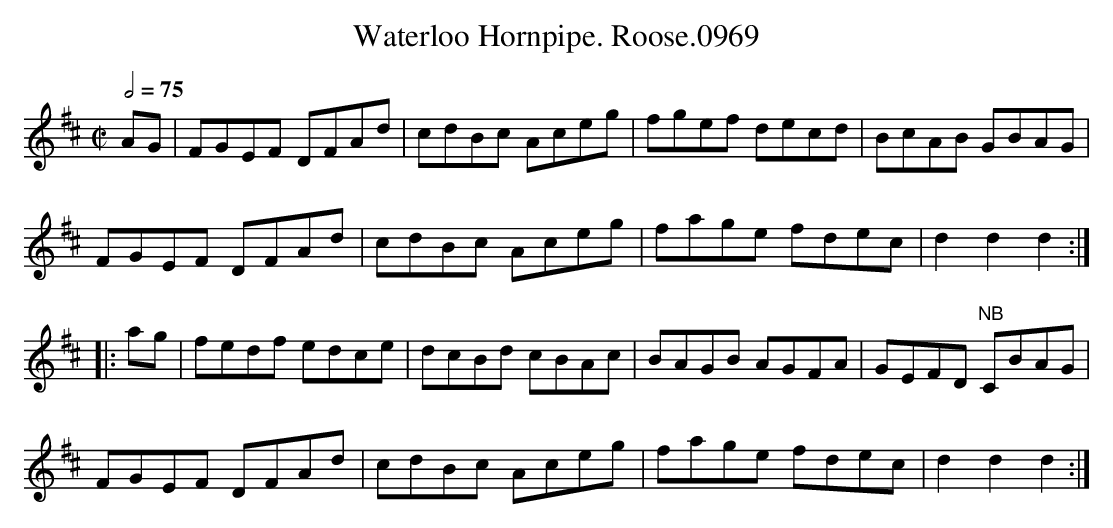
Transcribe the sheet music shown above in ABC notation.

X:1
T:Waterloo Hornpipe. Roose.0969
M:C|
L:1/8
Q:2/4=75
K:D
AG | FGEF DFAd | cdBc Aceg | fgef decd | BcAB GBAG |
FGEF DFAd | cdBc Aceg | fage fdec | d2d2d2 :|
|: ag | fedf edce | dcBd cBAc | BAGB AGFA | GEFD "NB"CBAG |
FGEF DFAd | cdBc Aceg | fage fdec | d2d2d2 :|
